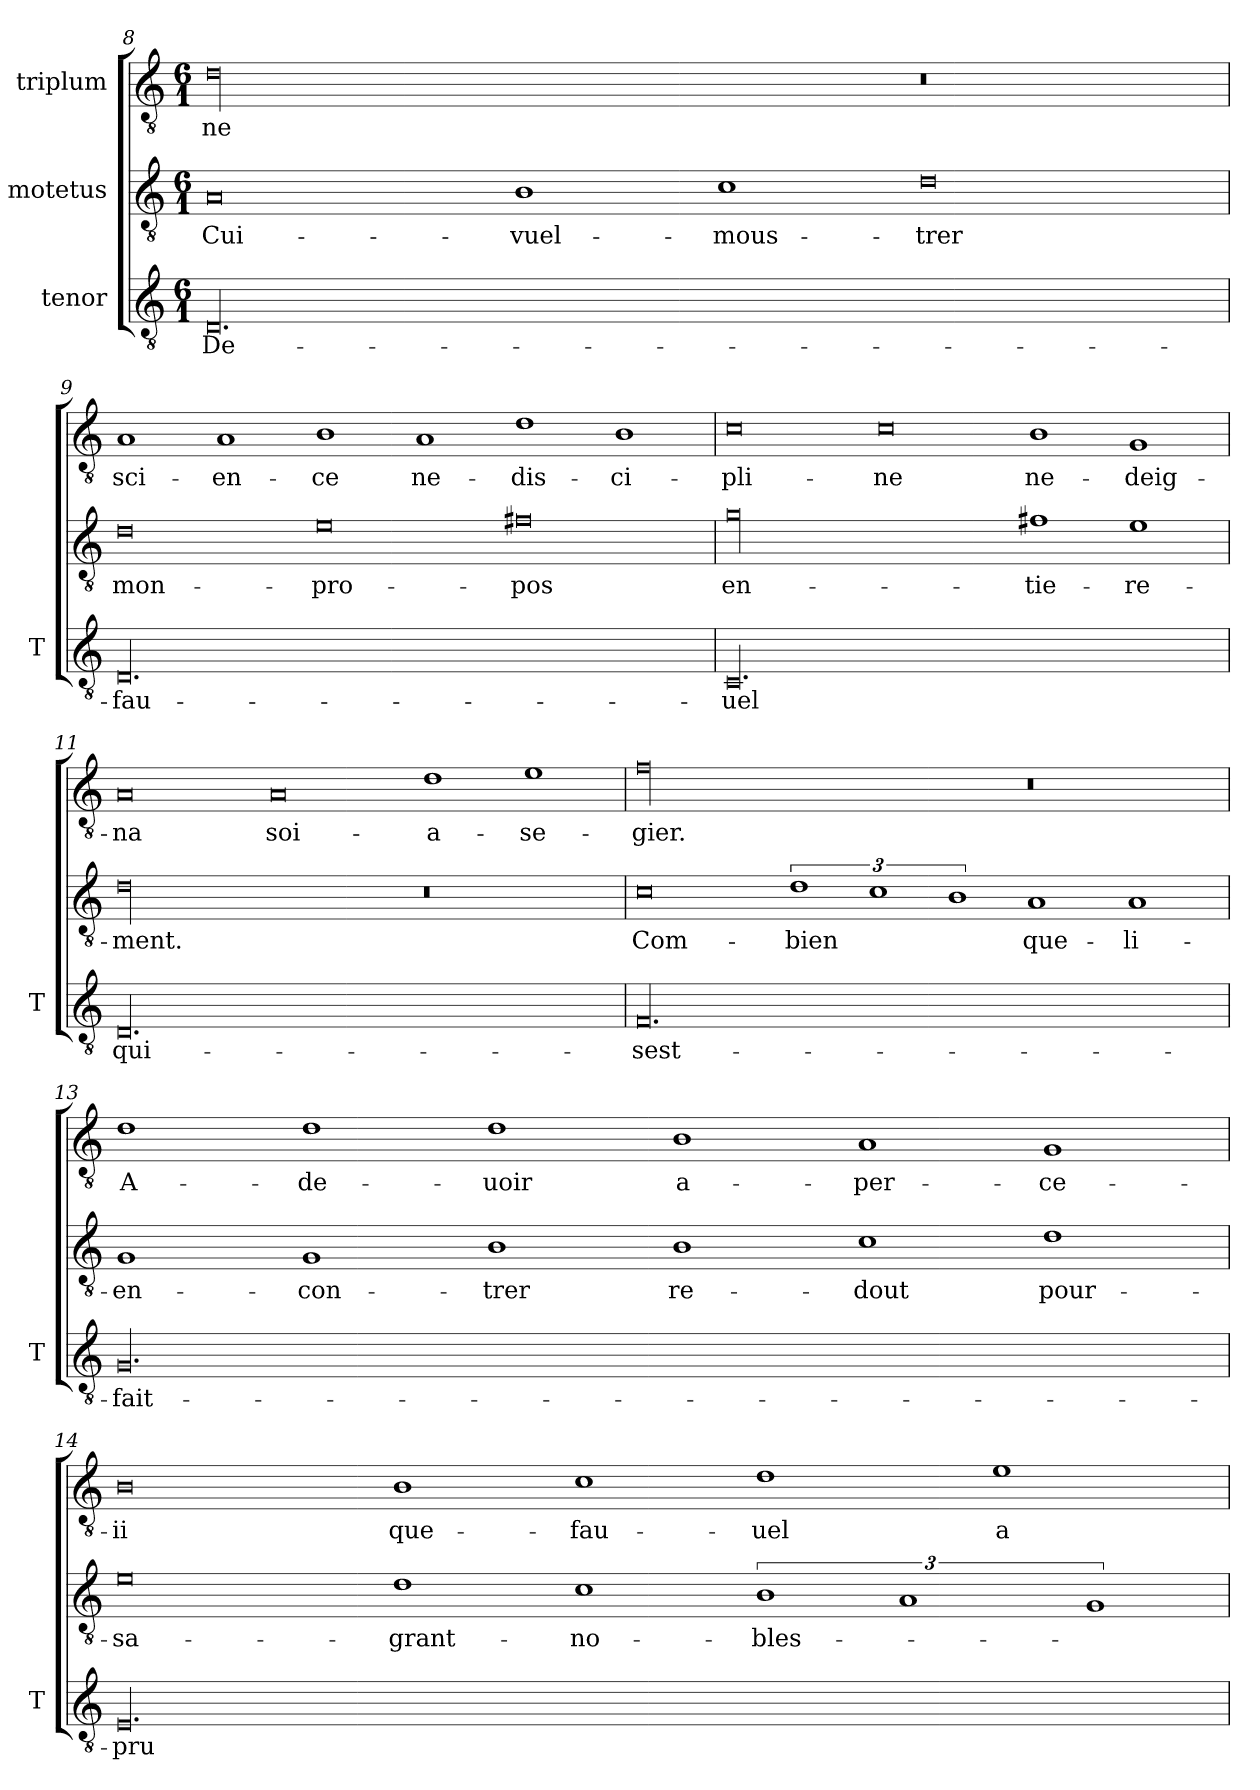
**kern	**text	**kern	**text	**kern	**text
*part3	*part3	*part2	*part2	*part1	*part1
*staff3	*staff3	*staff2	*staff2	*staff1	*staff1
*I"tenor	*	*I"motetus	*	*I"triplum	*
*I'T	*	*	*	*	*
*clefGv2	*	*clefGv2	*	*clefGv2	*
*k[]	*	*k[]	*	*k[]	*
*C:	*	*C:	*	*C:	*
*M6/1	*	*M6/1	*	*M6/1	*
=8	=8	=8	=8	=8	=8
00.D/	De-	0A/	Cui-	00d\	-ne
.	.	1B\	vuel-	.	.
.	.	1c\	mous-	.	.
.	.	0d\	-trer	0r	.
!!LO:LB:g=z
=9	=9	=9	=9	=9	=9
00.D/	fau-	0d\	mon-	1A/	sci-
.	.	.	.	1A/	-en-
.	.	0e\	pro-	1B\	-ce
.	.	.	.	1A/	ne-
.	.	0f#Xi\	-pos	1d\	dis-
.	.	.	.	1B\	-ci-
=10	=10	=10	=10	=10	=10
00.C/	-uel	00g\	en-	0c\	-pli-
.	.	.	.	0c\	-ne
.	.	1f#Xi\	-tie-	1B\	ne-
.	.	1e\	-re-	1G/	deig-
=11	=11	=11	=11	=11	=11
00.D/	qui-	00d\	-ment.	0A/	-na
.	.	.	.	0A/	soi-
.	.	0r	.	1d\	a-
.	.	.	.	1e\	-se-
=12	=12	=12	=12	=12	=12
00.F/	sest-	0c\	Com-	00f\	-gier.
.	.	3%2d\	-bien	.	.
.	.	3%2c\	.	.	.
.	.	3%2B\	.	.	.
.	.	1A/	que-	0r	.
.	.	1A/	li-	.	.
!!LO:PB:g=z
=13	=13	=13	=13	=13	=13
00.G/	fait-	1G/	en-	1d\	A-
.	.	1G/	-con-	1d\	de-
.	.	1B\	-trer	1d\	-uoir
.	.	1B\	re-	1B\	a-
.	.	1c\	-dout	1A/	-per-
.	.	1d\	pour-	1G/	-ce-
=14	=14	=14	=14	=14	=14
00.E/	pru-	0e\	sa-	0B\	-ii
.	.	1d\	grant-	1B\	que-
.	.	1c\	no-	1c\	fau-
.	.	3%2B\	-bles-	1d\	-uel
.	.	3%2A/	.	.	.
.	.	.	.	1e\	a-
.	.	3%2G/	.	.	.
=	=	=	=	=	=
*-	*-	*-	*-	*-	*-
